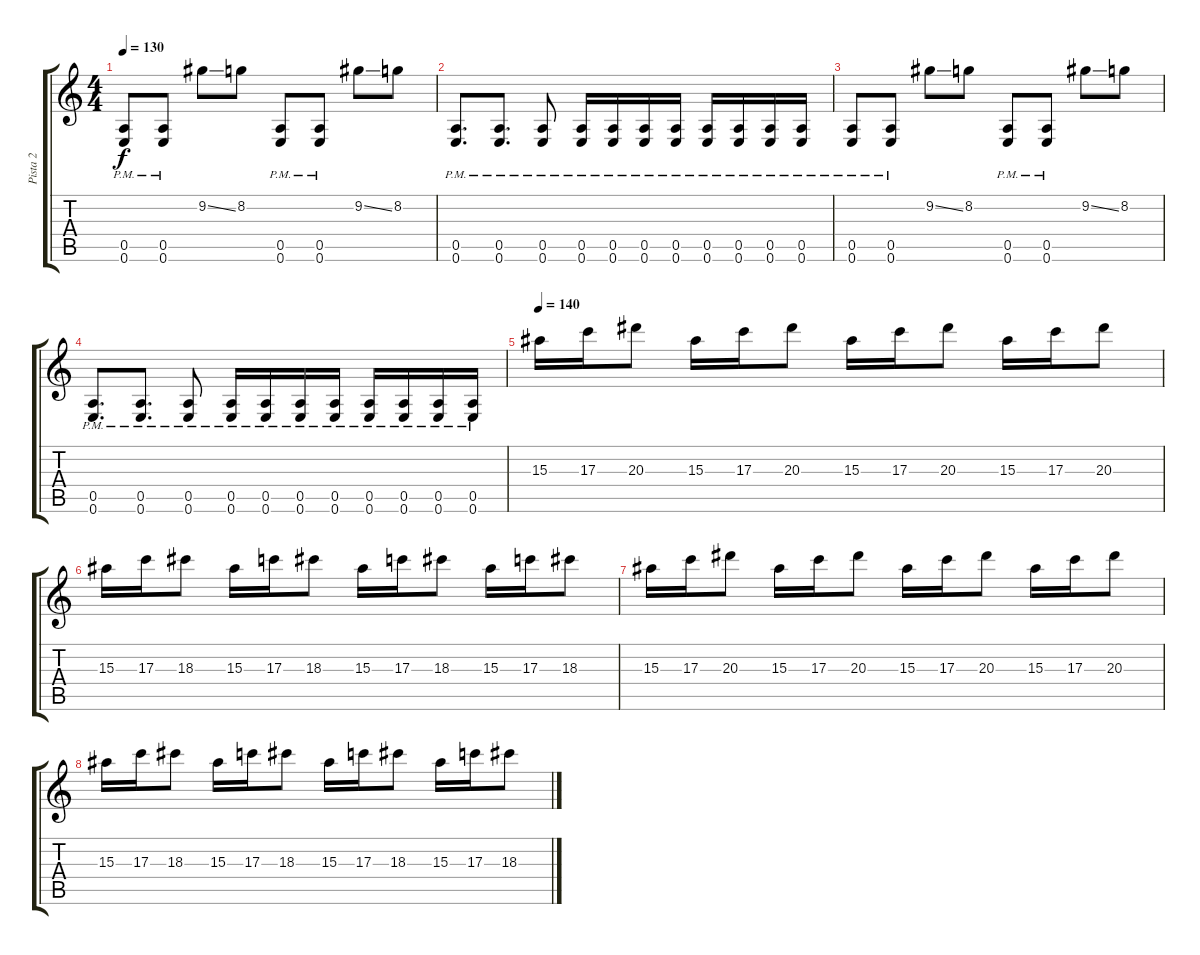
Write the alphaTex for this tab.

\track ("Pista 2" "Pista 2") {instrument distortionguitar}
\staff {score tabs}
\tuning (E4 B3 G3 D3 A2 E2) {hide}
\ts (4 4)
\tempo 130
\clef g2
\ks c
(0.5{pm} 0.6{pm}).8{dy f} (0.5{pm} 0.6{pm}).8 9.2{ss}.8 8.2.8 (0.5{pm} 0.6{pm}).8 (0.5{pm} 0.6{pm}).8 9.2{ss}.8 8.2.8 |
(0.5{pm} 0.6{pm}).8{d} (0.5{pm} 0.6{pm}).8{d} (0.5{pm} 0.6{pm}).8 (0.5{pm} 0.6{pm}).16 (0.5{pm} 0.6{pm}).16 (0.5{pm} 0.6{pm}).16 (0.5{pm} 0.6{pm}).16 (0.5{pm} 0.6{pm}).16 (0.5{pm} 0.6{pm}).16 (0.5{pm} 0.6{pm}).16 (0.5{pm} 0.6{pm}).16 |
(0.5{pm} 0.6{pm}).8 (0.5{pm} 0.6{pm}).8 9.2{ss}.8 8.2.8 (0.5{pm} 0.6{pm}).8 (0.5{pm} 0.6{pm}).8 9.2{ss}.8 8.2.8 |
(0.5{pm} 0.6{pm}).8{d} (0.5{pm} 0.6{pm}).8{d} (0.5{pm} 0.6{pm}).8 (0.5{pm} 0.6{pm}).16 (0.5{pm} 0.6{pm}).16 (0.5{pm} 0.6{pm}).16 (0.5{pm} 0.6{pm}).16 (0.5{pm} 0.6{pm}).16 (0.5{pm} 0.6{pm}).16 (0.5{pm} 0.6{pm}).16 (0.5{pm} 0.6{pm}).16 |
\tempo 140
15.3.16 17.3.16 20.3.8 15.3.16 17.3.16 20.3.8 15.3.16 17.3.16 20.3.8 15.3.16 17.3.16 20.3.8 |
15.3.16 17.3.16 18.3.8 15.3.16 17.3.16 18.3.8 15.3.16 17.3.16 18.3.8 15.3.16 17.3.16 18.3.8 |
15.3.16 17.3.16 20.3.8 15.3.16 17.3.16 20.3.8 15.3.16 17.3.16 20.3.8 15.3.16 17.3.16 20.3.8 |
15.3.16 17.3.16 18.3.8 15.3.16 17.3.16 18.3.8 15.3.16 17.3.16 18.3.8 15.3.16 17.3.16 18.3.8
